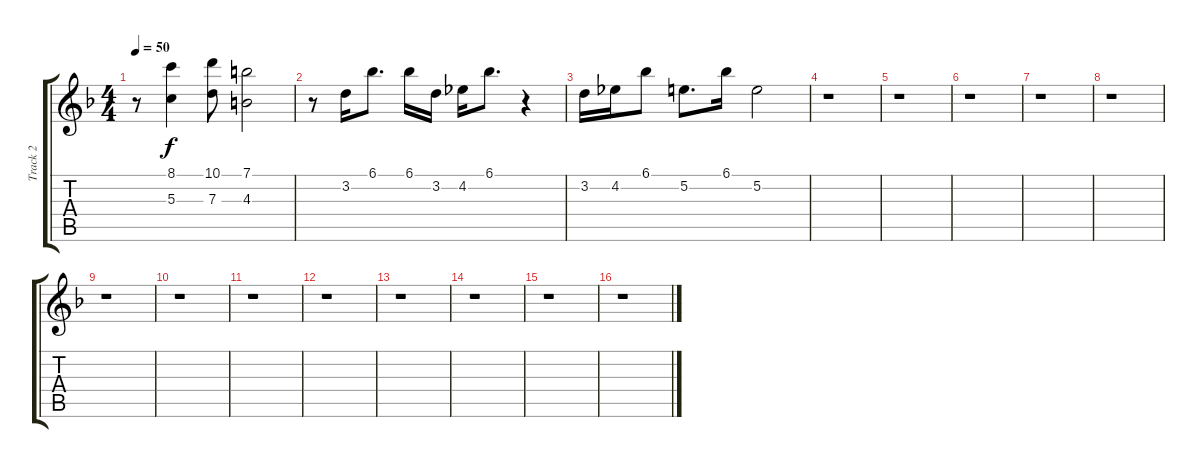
\track ("Track 2" "Track 2") {mute instrument acousticguitarsteel}
\staff {score tabs}
\tuning (E4 B3 G3 D3 A2 E2) {hide}
\ts (4 4)
\tempo 50
\clef g2
\ks f
r.8{dy f} (8.1 5.3).4 (10.1 7.3).8 (7.1 4.3).2 |
r.8 3.2.16 6.1.8{d} 6.1.16 3.2.16 4.2.16 6.1.8{d} r.4 |
3.2.16 4.2.16 6.1.8 5.2.8{d} 6.1.16 5.2.2 |
r.1 |
r.1 |
r.1 |
r.1 |
r.1 |
r.1 |
r.1 |
r.1 |
r.1 |
r.1 |
r.1 |
r.1 |
r.1
